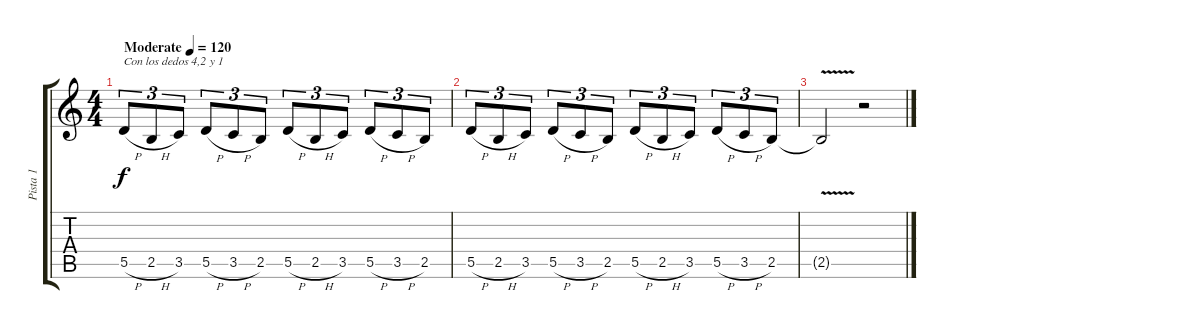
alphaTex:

\track ("Pista 1" "Pista 1") {instrument distortionguitar}
\staff {score tabs}
\tuning (E4 B3 G3 D3 A2 E2) {hide}
\ts (4 4)
\tempo (120 "Moderate")
\clef g2
\ks c
5.5{h}.8{tu (3 2) txt "Con los dedos 4,2 y 1" dy f instrument distortionguitar} 2.5{h}.8{tu (3 2)} 3.5.8{tu (3 2)} 5.5{h}.8{tu (3 2)} 3.5{h}.8{tu (3 2)} 2.5.8{tu (3 2)} 5.5{h}.8{tu (3 2)} 2.5{h}.8{tu (3 2)} 3.5.8{tu (3 2)} 5.5{h}.8{tu (3 2)} 3.5{h}.8{tu (3 2)} 2.5.8{tu (3 2)} |
5.5{h}.8{tu (3 2)} 2.5{h}.8{tu (3 2)} 3.5.8{tu (3 2)} 5.5{h}.8{tu (3 2)} 3.5{h}.8{tu (3 2)} 2.5.8{tu (3 2)} 5.5{h}.8{tu (3 2)} 2.5{h}.8{tu (3 2)} 3.5.8{tu (3 2)} 5.5{h}.8{tu (3 2)} 3.5{h}.8{tu (3 2)} 2.5.8{tu (3 2)} |
2.5{v t}.2 r.2
